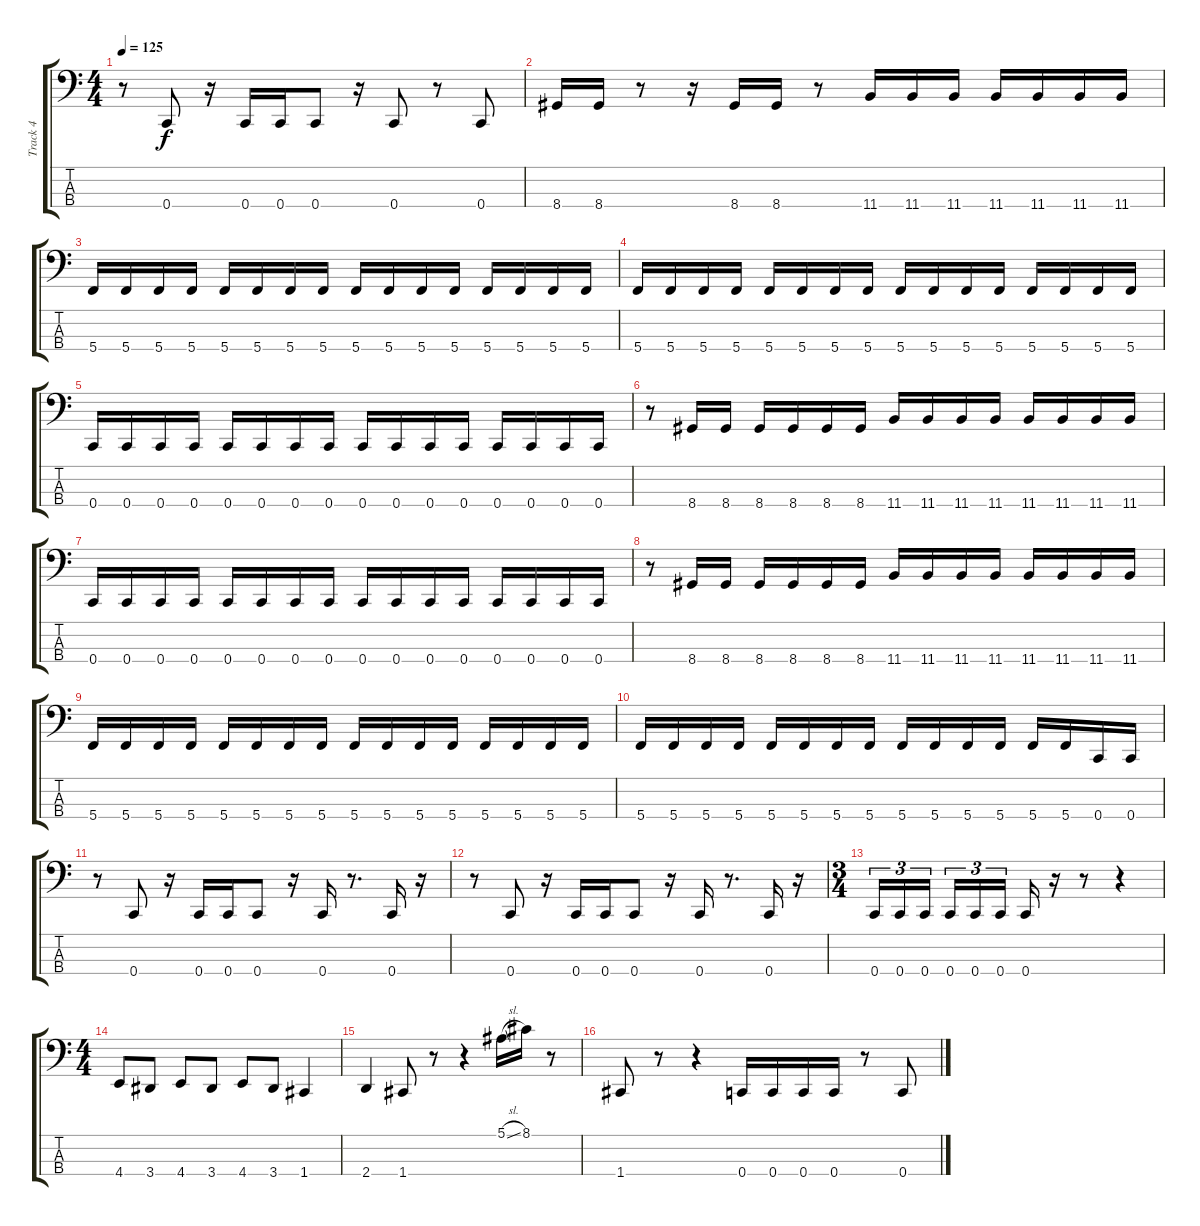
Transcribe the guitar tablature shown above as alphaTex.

\track ("Track 4" "Track 4") {instrument electricbassfinger}
\staff {score tabs}
\tuning (F2 C2 G1 C1) {hide}
\ts (4 4)
\tempo 125
\clef f4
\ks c
r.8{dy f} 0.4.8 r.16 0.4.16 0.4.16 0.4.8 r.16 0.4.8 r.8 0.4.8 |
8.4.16 8.4.16 r.8 r.16 8.4.16 8.4.16 r.8 11.4.16 11.4.16 11.4.16 11.4.16 11.4.16 11.4.16 11.4.16 |
5.4.16 5.4.16 5.4.16 5.4.16 5.4.16 5.4.16 5.4.16 5.4.16 5.4.16 5.4.16 5.4.16 5.4.16 5.4.16 5.4.16 5.4.16 5.4.16 |
5.4.16 5.4.16 5.4.16 5.4.16 5.4.16 5.4.16 5.4.16 5.4.16 5.4.16 5.4.16 5.4.16 5.4.16 5.4.16 5.4.16 5.4.16 5.4.16 |
0.4.16 0.4.16 0.4.16 0.4.16 0.4.16 0.4.16 0.4.16 0.4.16 0.4.16 0.4.16 0.4.16 0.4.16 0.4.16 0.4.16 0.4.16 0.4.16 |
r.8 8.4.16 8.4.16 8.4.16 8.4.16 8.4.16 8.4.16 11.4.16 11.4.16 11.4.16 11.4.16 11.4.16 11.4.16 11.4.16 11.4.16 |
0.4.16 0.4.16 0.4.16 0.4.16 0.4.16 0.4.16 0.4.16 0.4.16 0.4.16 0.4.16 0.4.16 0.4.16 0.4.16 0.4.16 0.4.16 0.4.16 |
r.8 8.4.16 8.4.16 8.4.16 8.4.16 8.4.16 8.4.16 11.4.16 11.4.16 11.4.16 11.4.16 11.4.16 11.4.16 11.4.16 11.4.16 |
5.4.16 5.4.16 5.4.16 5.4.16 5.4.16 5.4.16 5.4.16 5.4.16 5.4.16 5.4.16 5.4.16 5.4.16 5.4.16 5.4.16 5.4.16 5.4.16 |
5.4.16 5.4.16 5.4.16 5.4.16 5.4.16 5.4.16 5.4.16 5.4.16 5.4.16 5.4.16 5.4.16 5.4.16 5.4.16 5.4.16 0.4.16 0.4.16 |
r.8 0.4.8 r.16 0.4.16 0.4.16 0.4.8 r.16 0.4.16 r.8{d} 0.4.16 r.16 |
r.8 0.4.8 r.16 0.4.16 0.4.16 0.4.8 r.16 0.4.16 r.8{d} 0.4.16 r.16 |
\ts (3 4)
0.4.16{tu (3 2)} 0.4.16{tu (3 2)} 0.4.16{tu (3 2) beam splitsecondary} 0.4.16{tu (3 2)} 0.4.16{tu (3 2)} 0.4.16{tu (3 2)} 0.4.16 r.16 r.8 r.4 |
\ts (4 4)
4.4.8 3.4.8 4.4.8 3.4.8 4.4.8 3.4.8 1.4.4 |
2.4.4 1.4.8 r.8 r.4 5.1{sl}.16 8.1.16 r.8 |
1.4.8 r.8 r.4 0.4.16 0.4.16 0.4.16 0.4.16 r.8 0.4.8
